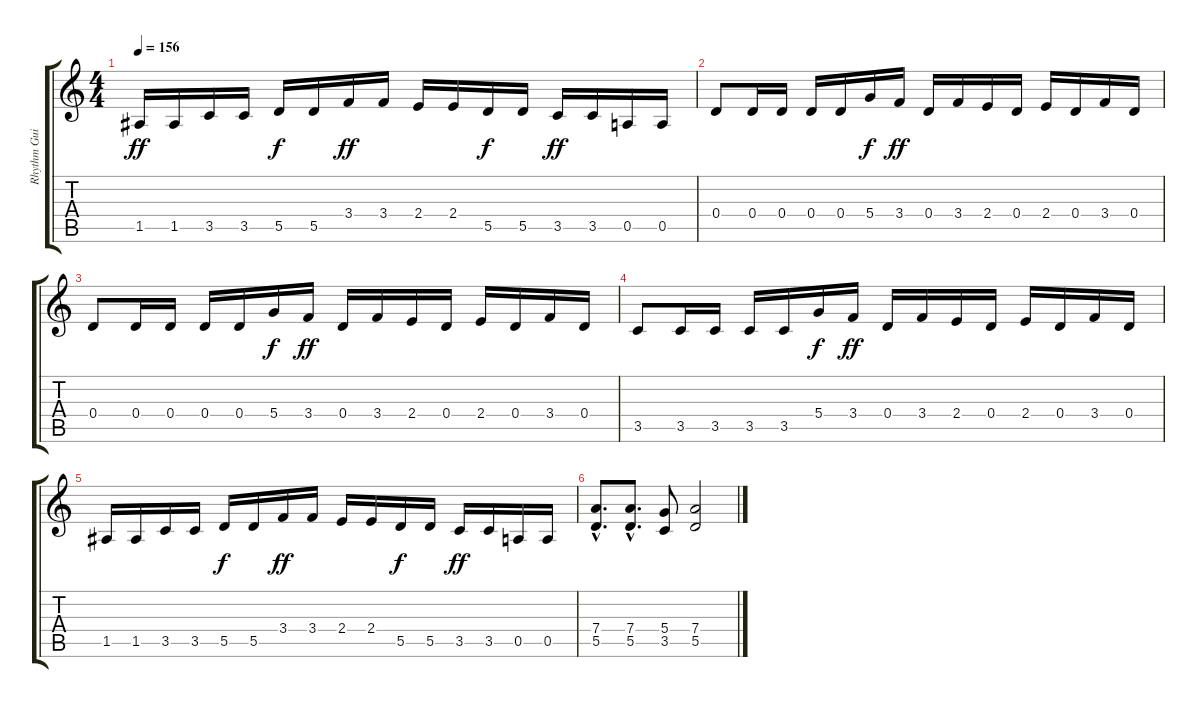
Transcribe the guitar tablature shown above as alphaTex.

\track ("Rhythm Guitar" "Rhythm Gui") {instrument overdrivenguitar}
\staff {score tabs}
\tuning (E4 B3 G3 D3 A2 E2) {hide}
\ts (4 4)
\tempo 156
\clef g2
\ks c
1.5.16{dy ff} 1.5.16 3.5.16 3.5.16 5.5.16{dy f} 5.5.16 3.4.16{dy ff} 3.4.16 2.4.16 2.4.16 5.5.16{dy f} 5.5.16 3.5.16{dy ff} 3.5.16 0.5.16 0.5.16 |
0.4.8 0.4.16 0.4.16 0.4.16 0.4.16 5.4.16{dy f} 3.4.16{dy ff} 0.4.16 3.4.16 2.4.16 0.4.16 2.4.16 0.4.16 3.4.16 0.4.16 |
0.4.8 0.4.16 0.4.16 0.4.16 0.4.16 5.4.16{dy f} 3.4.16{dy ff} 0.4.16 3.4.16 2.4.16 0.4.16 2.4.16 0.4.16 3.4.16 0.4.16 |
3.5.8 3.5.16 3.5.16 3.5.16 3.5.16 5.4.16{dy f} 3.4.16{dy ff} 0.4.16 3.4.16 2.4.16 0.4.16 2.4.16 0.4.16 3.4.16 0.4.16 |
1.5.16 1.5.16 3.5.16 3.5.16 5.5.16{dy f} 5.5.16 3.4.16{dy ff} 3.4.16 2.4.16 2.4.16 5.5.16{dy f} 5.5.16 3.5.16{dy ff} 3.5.16 0.5.16 0.5.16 |
(7.4{hac} 5.5{hac}).8{d} (7.4{hac} 5.5{hac}).8{d} (5.4 3.5).8 (7.4 5.5).2
